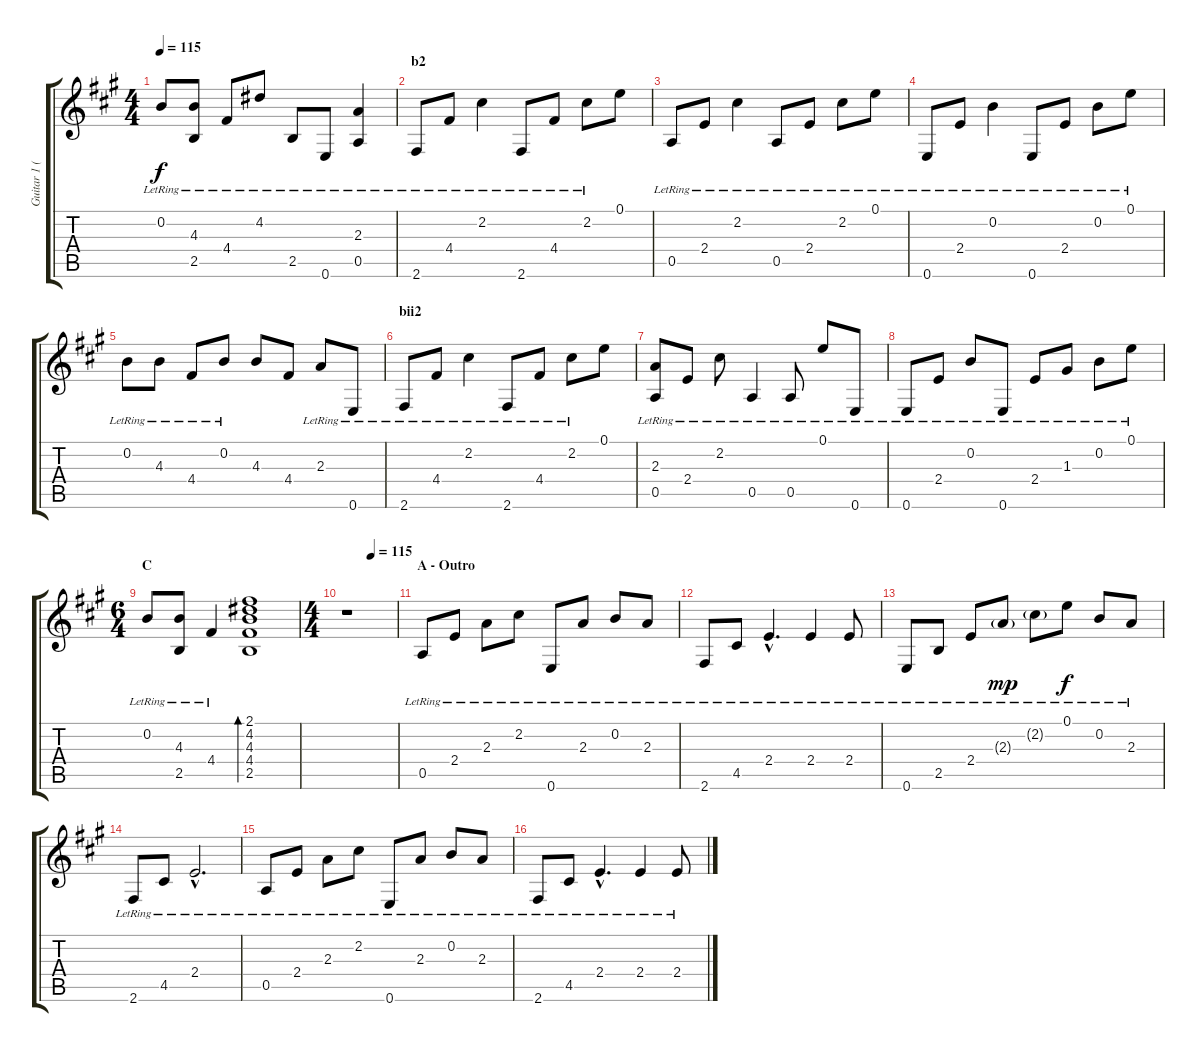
\track ("Guitar 1 (acoustic)" "Guitar 1 (") {instrument acousticguitarsteel}
\staff {score tabs}
\tuning (E4 B3 G3 D3 A2 E2) {hide}
\ts (4 4)
\tempo 115
\clef g2
\ks a
0.2{lr}.8{dy f} (4.3{lr} 2.5{lr}).8 4.4{lr}.8 4.2{lr}.8 2.5{lr}.8 0.6{lr}.8 (2.3{lr} 0.5{lr}).4 |
\section ("" "b2")
2.6{lr}.8 4.4{lr}.8 2.2{lr}.4 2.6{lr}.8 4.4{lr}.8 2.2{lr}.8 0.1.8 |
0.5{lr}.8 2.4{lr}.8 2.2{lr}.4 0.5{lr}.8 2.4{lr}.8 2.2{lr}.8 0.1{lr}.8 |
0.6{lr}.8 2.4{lr}.8 0.2{lr}.4 0.6{lr}.8 2.4{lr}.8 0.2{lr}.8 0.1{lr}.8 |
0.2{lr}.8 4.3{lr}.8 4.4{lr}.8 0.2{lr}.8 4.3.8 4.4.8 2.3{lr}.8 0.6{lr}.8 |
\section ("" "bii2")
2.6{lr}.8 4.4{lr}.8 2.2{lr}.4 2.6{lr}.8 4.4{lr}.8 2.2{lr}.8 0.1.8 |
(2.3{lr} 0.5{lr}).8 2.4{lr}.8 2.2{lr}.8 0.5{lr}.4 0.5{lr}.8 0.1{lr}.8 0.6{lr}.8 |
0.6{lr}.8 2.4{lr}.8 0.2{lr}.8 0.6{lr}.8 2.4{lr}.8 1.3{lr}.8 0.2{lr}.8 0.1{lr}.8 |
\ts (6 4)
\section ("" "C")
0.2{lr}.8 (4.3{lr} 2.5{lr}).8 4.4{lr}.4 (2.1 4.2 4.3 4.4 2.5).1{bd 240} |
\ts (4 4)
\tempo (115 0.5)
r.1 |
\section ("" "A - Outro")
0.5{lr}.8 2.4{lr}.8 2.3{lr}.8 2.2{lr}.8 0.6{lr}.8 2.3{lr}.8 0.2{lr}.8 2.3{lr}.8 |
2.6{lr}.8 4.5{lr}.8 2.4{hac lr}.4{d} 2.4{lr}.4 2.4{lr}.8 |
0.6{lr}.8 2.5{lr}.8 2.4{lr}.8 2.3{g lr}.8{dy mp} 2.2{g lr}.8 0.1{lr}.8{dy f} 0.2{lr}.8 2.3{lr}.8 |
2.6{lr}.8 4.5{lr}.8 2.4{hac lr}.2{d} |
0.5{lr}.8 2.4{lr}.8 2.3{lr}.8 2.2{lr}.8 0.6{lr}.8 2.3{lr}.8 0.2{lr}.8 2.3{lr}.8 |
2.6{lr}.8 4.5{lr}.8 2.4{hac lr}.4{d} 2.4{lr}.4 2.4{lr}.8
